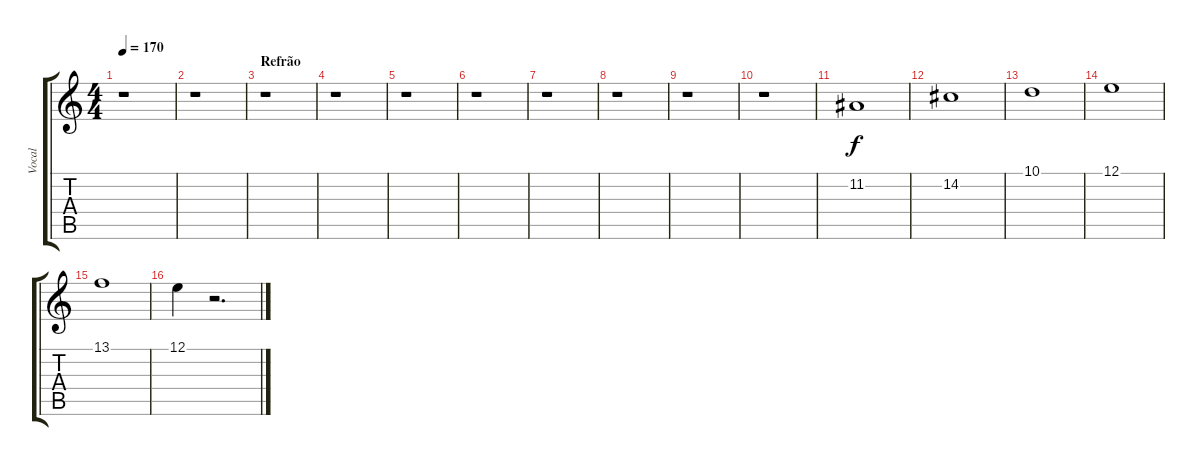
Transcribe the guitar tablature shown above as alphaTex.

\track ("Vocal" "Vocal") {instrument choiraahs}
\staff {score tabs}
\tuning (E4 B3 G3 D3 A2 E2) {hide}
\ts (4 4)
\tempo 170
\clef g2
\ks c
r.1{dy f} |
r.1 |
\section ("" "Refrão")
r.1 |
r.1 |
r.1 |
r.1 |
r.1 |
r.1 |
r.1 |
r.1 |
11.2.1 |
14.2.1 |
10.1.1 |
12.1.1 |
13.1.1 |
12.1.4 r.2{d}
